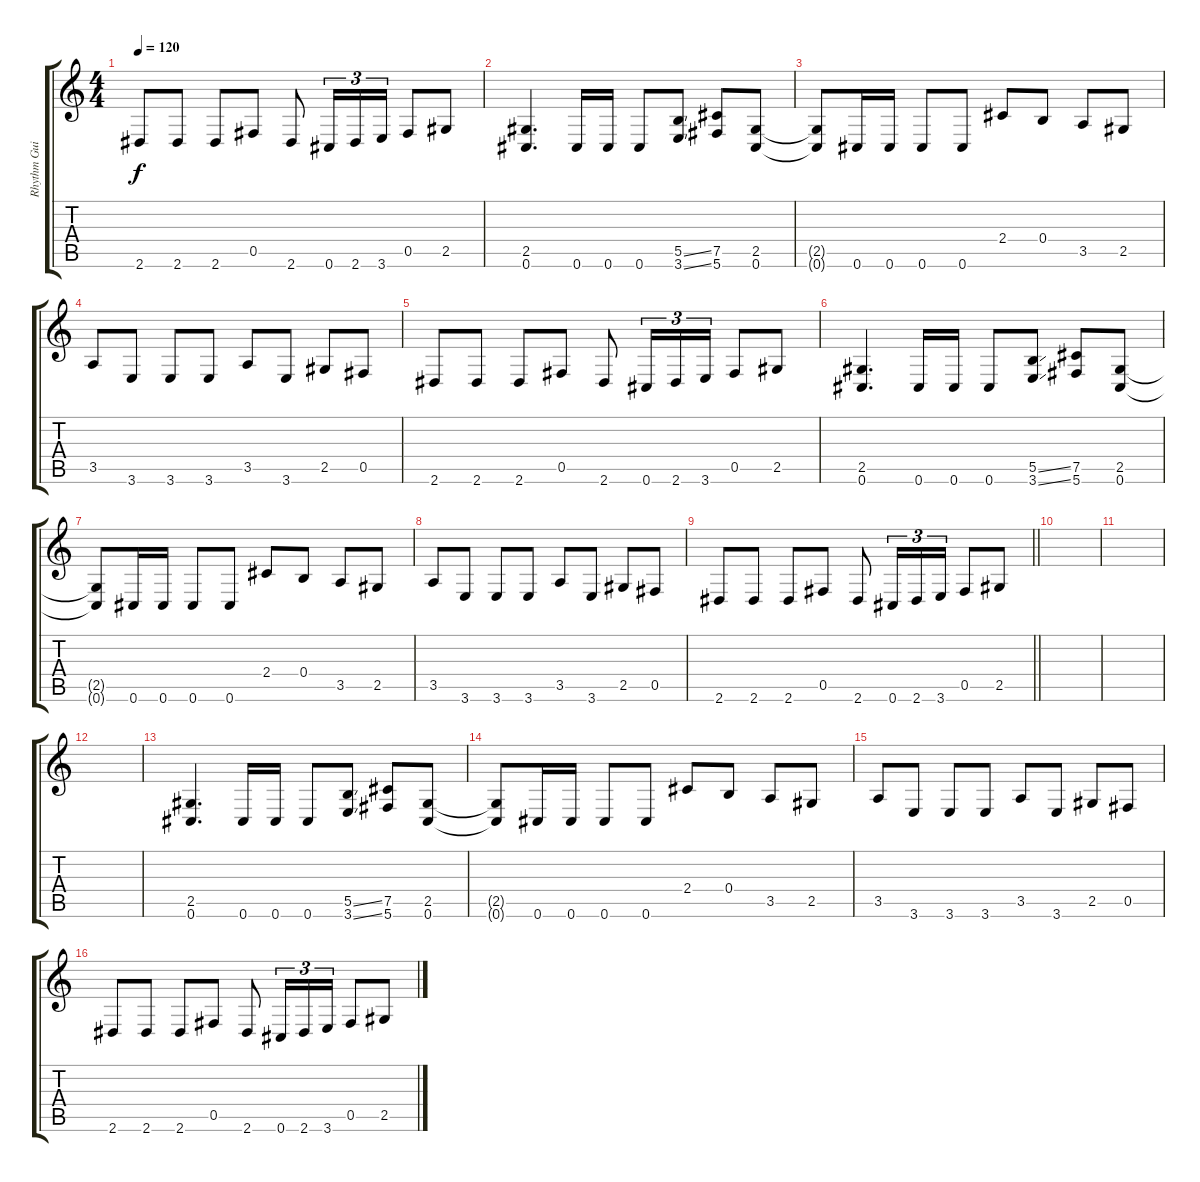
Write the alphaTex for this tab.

\track ("Rhythm Guitar" "Rhythm Gui") {instrument distortionguitar}
\staff {score tabs}
\tuning (Db4 Ab3 E3 B2 Gb2 Db2) {hide}
\ts (4 4)
\tempo 120
\clef g2
\ks c
2.6.8{dy f} 2.6.8 2.6.8 0.5.8 2.6.8 0.6.16{tu (3 2)} 2.6.16{tu (3 2)} 3.6.16{tu (3 2)} 0.5.8 2.5.8 |
(2.5 0.6).4{d} 0.6.16 0.6.16 0.6.8 (5.5{ss} 3.6{ss}).8 (7.5 5.6).8 (2.5 0.6).8 |
(2.5{t} 0.6{t}).8 0.6.16 0.6.16 0.6.8 0.6.8 2.4.8 0.4.8 3.5.8 2.5.8 |
3.5.8 3.6.8 3.6.8 3.6.8 3.5.8 3.6.8 2.5.8 0.5.8 |
2.6.8 2.6.8 2.6.8 0.5.8 2.6.8 0.6.16{tu (3 2)} 2.6.16{tu (3 2)} 3.6.16{tu (3 2)} 0.5.8 2.5.8 |
(2.5 0.6).4{d} 0.6.16 0.6.16 0.6.8 (5.5{ss} 3.6{ss}).8 (7.5 5.6).8 (2.5 0.6).8 |
(2.5{t} 0.6{t}).8 0.6.16 0.6.16 0.6.8 0.6.8 2.4.8 0.4.8 3.5.8 2.5.8 |
3.5.8 3.6.8 3.6.8 3.6.8 3.5.8 3.6.8 2.5.8 0.5.8 |
\barLineRight lightlight
2.6.8 2.6.8 2.6.8 0.5.8 2.6.8 0.6.16{tu (3 2)} 2.6.16{tu (3 2)} 3.6.16{tu (3 2)} 0.5.8 2.5.8 |
\section ("" "")
|
|
|
(2.5 0.6).4{d} 0.6.16 0.6.16 0.6.8 (5.5{ss} 3.6{ss}).8 (7.5 5.6).8 (2.5 0.6).8 |
(2.5{t} 0.6{t}).8 0.6.16 0.6.16 0.6.8 0.6.8 2.4.8 0.4.8 3.5.8 2.5.8 |
3.5.8 3.6.8 3.6.8 3.6.8 3.5.8 3.6.8 2.5.8 0.5.8 |
2.6.8 2.6.8 2.6.8 0.5.8 2.6.8 0.6.16{tu (3 2)} 2.6.16{tu (3 2)} 3.6.16{tu (3 2)} 0.5.8 2.5.8
